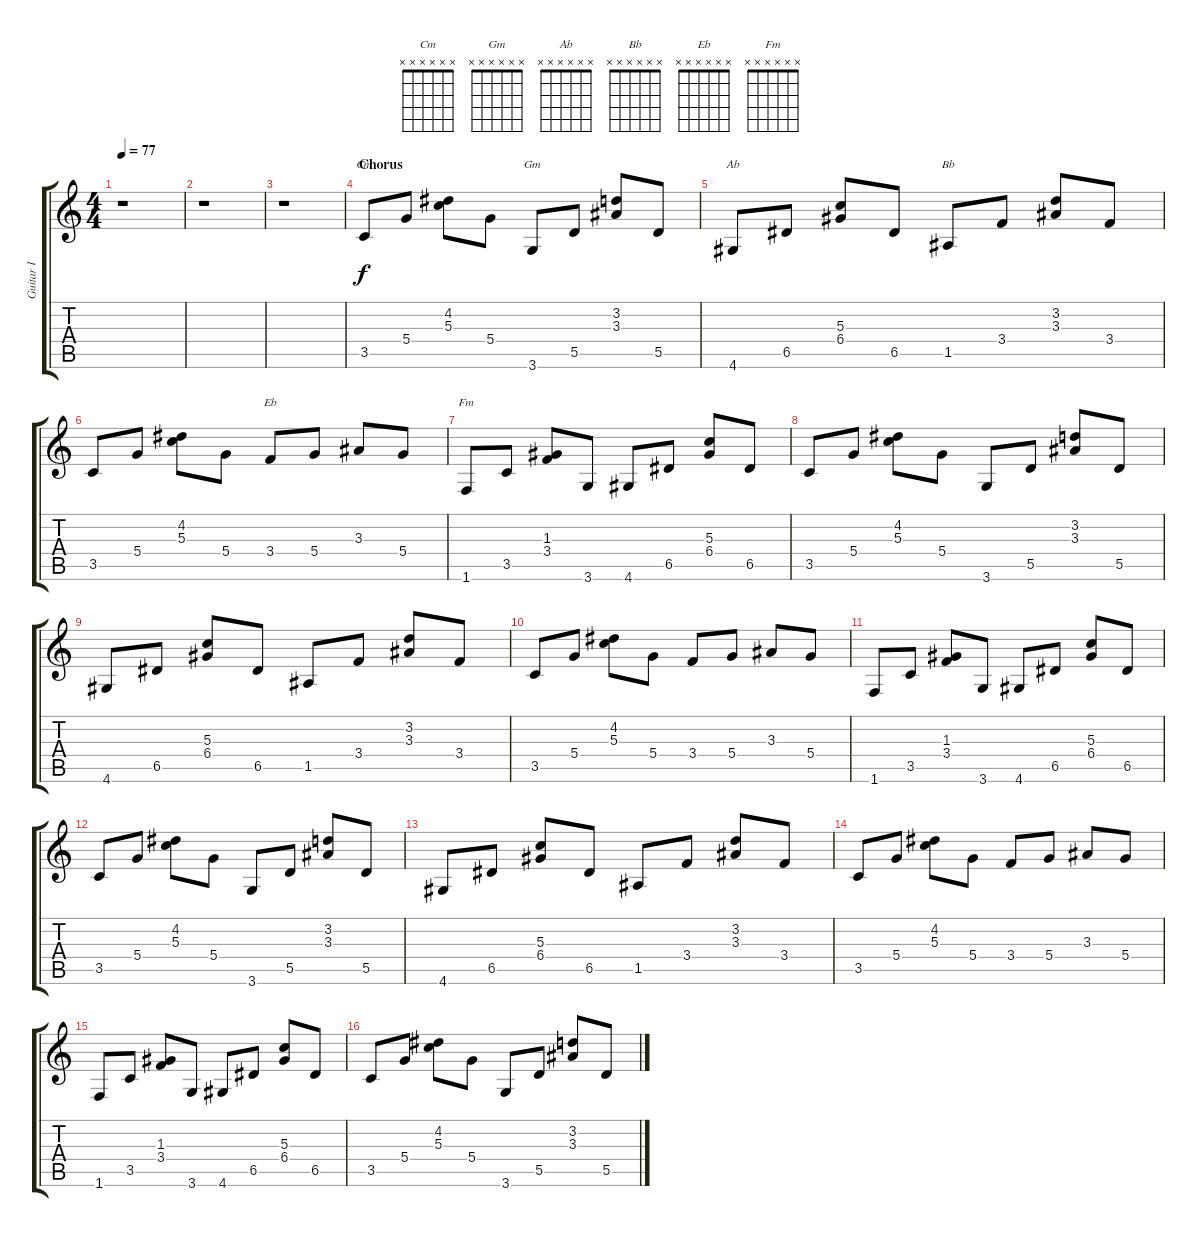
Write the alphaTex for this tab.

\track ("Guitar I" "Guitar I") {instrument acousticguitarnylon}
\staff {score tabs}
\tuning (E4 B3 G3 D3 A2 E2) {hide}
\chord ("Cm" x x x x x x)
\chord ("Gm" x x x x x x)
\chord ("Ab" x x x x x x)
\chord ("Bb" x x x x x x)
\chord ("Eb" x x x x x x)
\chord ("Fm" x x x x x x)
\ts (4 4)
\tempo 77
\clef g2
\ks c
r.1{dy f} |
r.1 |
r.1 |
\section ("" "Chorus")
3.5.8{ch "Cm"} 5.4.8 (4.2 5.3).8 5.4.8 3.6.8{ch "Gm"} 5.5.8 (3.2 3.3).8 5.5.8 |
4.6.8{ch "Ab"} 6.5.8 (5.3 6.4).8 6.5.8 1.5.8{ch "Bb"} 3.4.8 (3.2 3.3).8 3.4.8 |
3.5.8 5.4.8 (4.2 5.3).8 5.4.8 3.4.8{ch "Eb"} 5.4.8 3.3.8 5.4.8 |
1.6.8{ch "Fm"} 3.5.8 (1.3 3.4).8 3.6.8 4.6.8 6.5.8 (5.3 6.4).8 6.5.8 |
3.5.8 5.4.8 (4.2 5.3).8 5.4.8 3.6.8 5.5.8 (3.2 3.3).8 5.5.8 |
4.6.8 6.5.8 (5.3 6.4).8 6.5.8 1.5.8 3.4.8 (3.2 3.3).8 3.4.8 |
3.5.8 5.4.8 (4.2 5.3).8 5.4.8 3.4.8 5.4.8 3.3.8 5.4.8 |
1.6.8 3.5.8 (1.3 3.4).8 3.6.8 4.6.8 6.5.8 (5.3 6.4).8 6.5.8 |
3.5.8 5.4.8 (4.2 5.3).8 5.4.8 3.6.8 5.5.8 (3.2 3.3).8 5.5.8 |
4.6.8 6.5.8 (5.3 6.4).8 6.5.8 1.5.8 3.4.8 (3.2 3.3).8 3.4.8 |
3.5.8 5.4.8 (4.2 5.3).8 5.4.8 3.4.8 5.4.8 3.3.8 5.4.8 |
1.6.8 3.5.8 (1.3 3.4).8 3.6.8 4.6.8 6.5.8 (5.3 6.4).8 6.5.8 |
3.5.8 5.4.8 (4.2 5.3).8 5.4.8 3.6.8 5.5.8 (3.2 3.3).8 5.5.8
